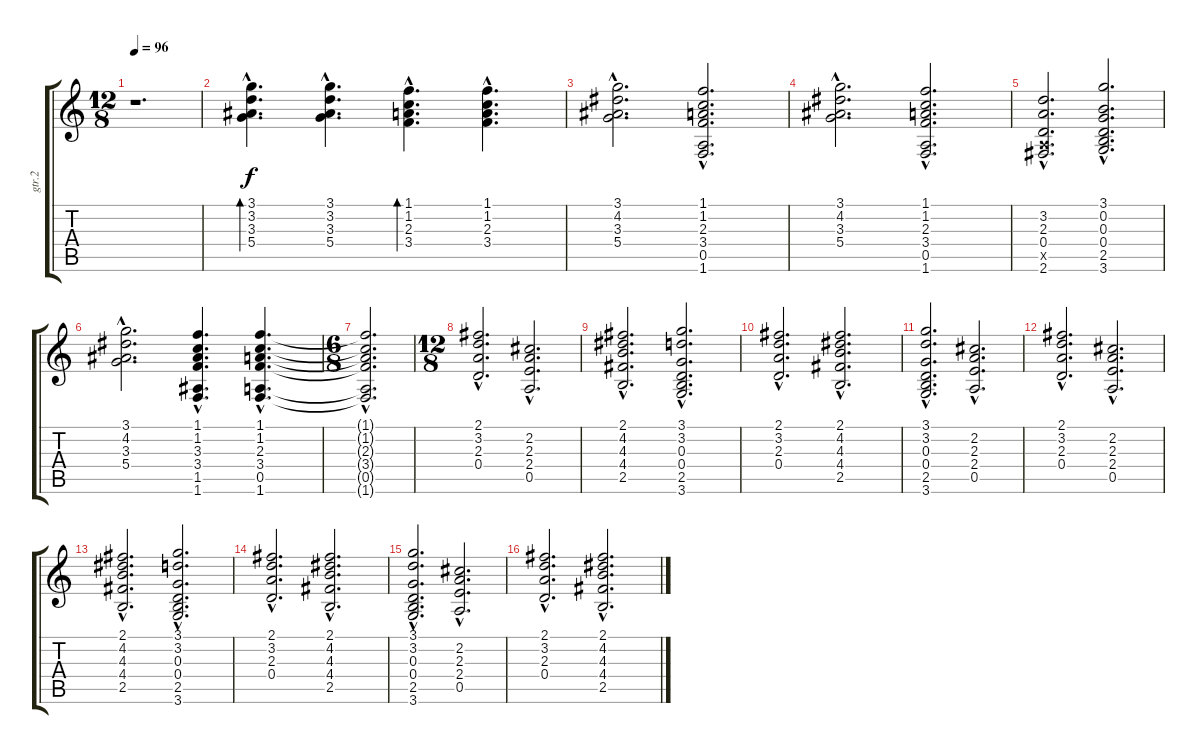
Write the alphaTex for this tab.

\track ("gtr.2" "gtr.2") {instrument overdrivenguitar}
\staff {score tabs}
\tuning (E4 B3 G3 D3 A2 E2) {hide}
\ts (12 8)
\tempo 96
\clef g2
\ks c
r.1{d dy f} |
(3.1{hac} 3.2{hac} 3.3{hac} 5.4{hac}).4{d bd 60} (3.1{hac} 3.2{hac} 3.3{hac} 5.4{hac}).4{d} (1.1{hac} 1.2{hac} 2.3{hac} 3.4{hac}).4{d bd 60} (1.1{hac} 1.2{hac} 2.3{hac} 3.4{hac}).4{d} |
(3.1{hac} 4.2{hac} 3.3{hac} 5.4{hac}).2{d} (1.1{hac} 1.2{hac} 2.3{hac} 3.4{hac} 0.5{hac} 1.6{hac}).2{d} |
(3.1{hac} 4.2{hac} 3.3{hac} 5.4{hac}).2{d} (1.1{hac} 1.2{hac} 2.3{hac} 3.4{hac} 0.5{hac} 1.6{hac}).2{d} |
(3.2{hac} 2.3{hac} 0.4{hac} 0.5{hac x} 2.6{hac}).2{d} (3.1{hac} 0.2{hac} 0.3{hac} 0.4{hac} 2.5{hac} 3.6{hac}).2{d} |
(3.1{hac} 4.2{hac} 3.3{hac} 5.4{hac}).2{d} (1.1{hac} 1.2{hac} 3.3{hac} 3.4{hac} 1.5{hac} 1.6{hac}).4{d} (1.1{hac} 1.2{hac} 2.3{hac} 3.4{hac} 0.5{hac} 1.6{hac}).4{d} |
\ts (6 8)
(1.1{hac t} 1.2{hac t} 2.3{hac t} 3.4{hac t} 0.5{hac t} 1.6{hac t}).2{d} |
\ts (12 8)
(2.1{hac} 3.2{hac} 2.3{hac} 0.4{hac}).2{d} (2.2{hac} 2.3{hac} 2.4{hac} 0.5{hac}).2{d} |
(2.1{hac} 4.2{hac} 4.3{hac} 4.4{hac} 2.5{hac}).2{d} (3.1{hac} 3.2{hac} 0.3{hac} 0.4{hac} 2.5{hac} 3.6{hac}).2{d} |
(2.1{hac} 3.2{hac} 2.3{hac} 0.4{hac}).2{d} (2.1{hac} 4.2{hac} 4.3{hac} 4.4{hac} 2.5{hac}).2{d} |
(3.1{hac} 3.2{hac} 0.3{hac} 0.4{hac} 2.5{hac} 3.6{hac}).2{d} (2.2{hac} 2.3{hac} 2.4{hac} 0.5{hac}).2{d} |
(2.1{hac} 3.2{hac} 2.3{hac} 0.4{hac}).2{d} (2.2{hac} 2.3{hac} 2.4{hac} 0.5{hac}).2{d} |
(2.1{hac} 4.2{hac} 4.3{hac} 4.4{hac} 2.5{hac}).2{d} (3.1{hac} 3.2{hac} 0.3{hac} 0.4{hac} 2.5{hac} 3.6{hac}).2{d} |
(2.1{hac} 3.2{hac} 2.3{hac} 0.4{hac}).2{d} (2.1{hac} 4.2{hac} 4.3{hac} 4.4{hac} 2.5{hac}).2{d} |
(3.1{hac} 3.2{hac} 0.3{hac} 0.4{hac} 2.5{hac} 3.6{hac}).2{d} (2.2{hac} 2.3{hac} 2.4{hac} 0.5{hac}).2{d} |
(2.1{hac} 3.2{hac} 2.3{hac} 0.4{hac}).2{d} (2.1{hac} 4.2{hac} 4.3{hac} 4.4{hac} 2.5{hac}).2{d}
